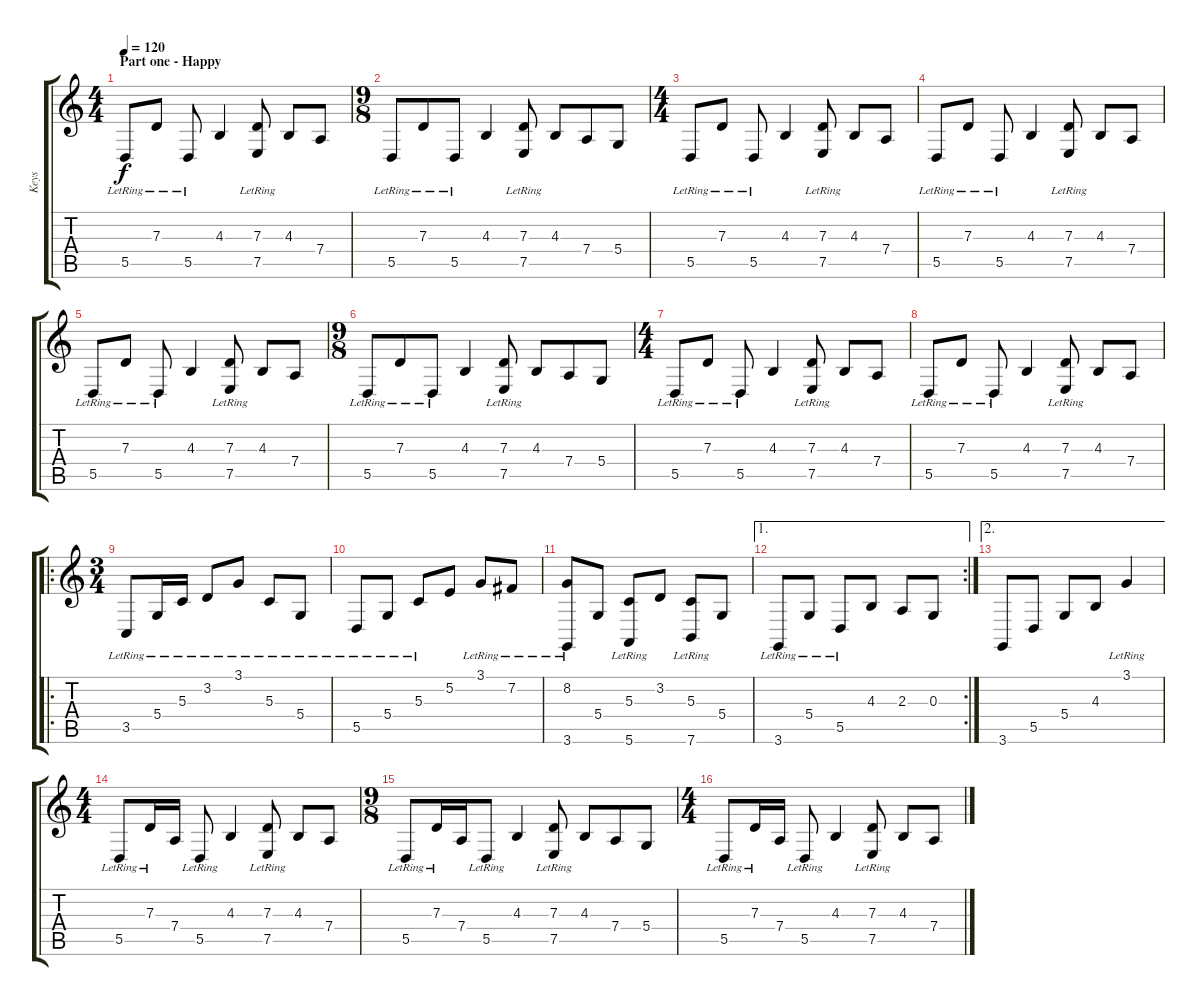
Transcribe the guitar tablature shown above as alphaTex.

\track ("Keys" "Keys") {instrument honkytonkpiano}
\staff {score tabs}
\tuning (E4 B3 G3 D3 A2 E2) {hide}
\ts (4 4)
\section ("" "Part one - Happy")
\tempo 120
\clef g2
\ks c
5.5{lr}.8{dy f instrument honkytonkpiano} 7.3{lr}.8 5.5{lr}.8 4.3.4 (7.3 7.5{lr}).8 4.3.8 7.4.8 |
\ts (9 8)
5.5{lr}.8 7.3{lr}.8 5.5{lr}.8 4.3.4 (7.3 7.5{lr}).8 4.3.8 7.4.8 5.4.8 |
\ts (4 4)
5.5{lr}.8 7.3{lr}.8 5.5{lr}.8 4.3.4 (7.3 7.5{lr}).8 4.3.8 7.4.8 |
5.5{lr}.8 7.3{lr}.8 5.5{lr}.8 4.3.4 (7.3 7.5{lr}).8 4.3.8 7.4.8 |
5.5{lr}.8 7.3{lr}.8 5.5{lr}.8 4.3.4 (7.3 7.5{lr}).8 4.3.8 7.4.8 |
\ts (9 8)
5.5{lr}.8 7.3{lr}.8 5.5{lr}.8 4.3.4 (7.3 7.5{lr}).8 4.3.8 7.4.8 5.4.8 |
\ts (4 4)
5.5{lr}.8 7.3{lr}.8 5.5{lr}.8 4.3.4 (7.3 7.5{lr}).8 4.3.8 7.4.8 |
5.5{lr}.8 7.3{lr}.8 5.5{lr}.8 4.3.4 (7.3 7.5{lr}).8 4.3.8 7.4.8 |
\ro
\ts (3 4)
3.5{lr}.8 5.4{lr}.16 5.3{lr}.16 3.2{lr}.8 3.1{lr}.8 5.3{lr}.8 5.4{lr}.8 |
5.5{lr}.8 5.4{lr}.8 5.3{lr}.8 5.2.8 3.1{lr}.8 7.2{lr}.8 |
(8.2 3.6{lr}).8 5.4.8 (5.3 5.6{lr}).8 3.2.8 (5.3 7.6{lr}).8 5.4.8 |
\ae 1
\rc 2
3.6{lr}.8 5.4{lr}.8 5.5{lr}.8 4.3.8 2.3.8 0.3.8 |
\ae 2
3.6.8 5.5.8 5.4.8 4.3.8 3.1{lr}.4 |
\ts (4 4)
5.5{lr}.8 7.3{lr}.16 7.4.16 5.5{lr}.8 4.3.4 (7.3 7.5{lr}).8 4.3.8 7.4.8 |
\ts (9 8)
5.5{lr}.8 7.3{lr}.16 7.4.16 5.5{lr}.8 4.3.4 (7.3 7.5{lr}).8 4.3.8 7.4.8 5.4.8 |
\ts (4 4)
5.5{lr}.8 7.3{lr}.16 7.4.16 5.5{lr}.8 4.3.4 (7.3 7.5{lr}).8 4.3.8 7.4.8
